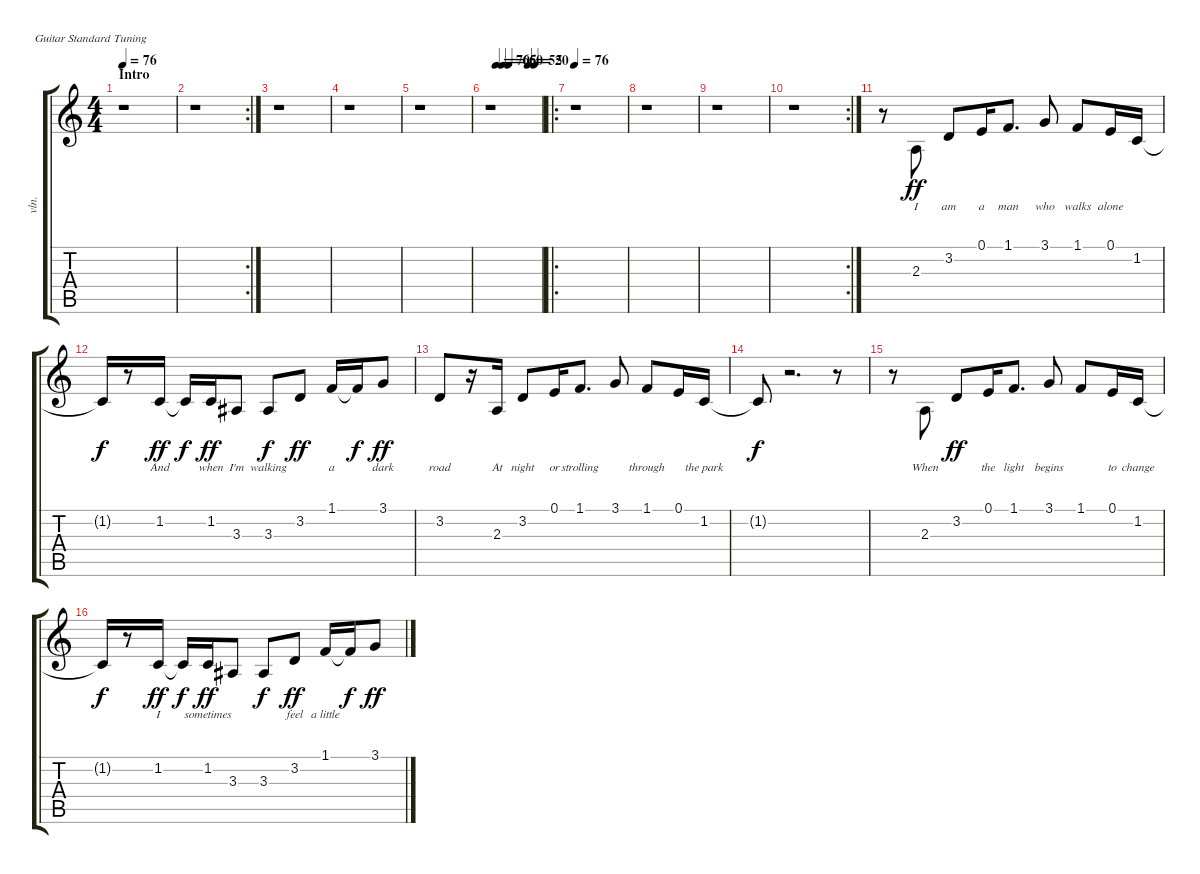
\defaultSystemsLayout 4
\bracketExtendMode groupsimilarinstruments
\otherSystemsTrackNameOrientation horizontal
\track ("Bruce Dickinson" "vln.") {instrument violin}
\staff {score tabs}
\tuning (E4 B3 G3 D3 A2 E2)
\ts (4 4)
\section ("" "Intro")
\tempo 76
\clef g2
\ks c
r.1{dy ff instrument violin beam Down} |
\rc 2
r.1{beam Down} |
r.1{beam Down} |
r.1{beam Down} |
r.1{beam Down} |
\tempo (70 0.125)
\tempo (65 0.25)
\tempo (60 0.375)
\tempo (55 0.75)
\tempo (20 0.875)
r.1{beam Down} |
\ro
\tempo 76
r.1{beam Down} |
r.1{beam Down} |
r.1{beam Down} |
\rc 2
r.1{beam Down} |
r.8{beam Down} 2.3.8{lyrics (0 "I") lyrics (1 "") lyrics (2 "") lyrics (3 "") lyrics (4 "") beam Up} 3.2.8{lyrics (0 "am") lyrics (1 "") lyrics (2 "") lyrics (3 "") lyrics (4 "") beam Up} 0.1.16{lyrics (0 "a") lyrics (1 "") lyrics (2 "") lyrics (3 "") lyrics (4 "") beam Up} 1.1.8{d lyrics (0 "man") lyrics (1 "") lyrics (2 "") lyrics (3 "") lyrics (4 "") beam Up} 3.1.8{lyrics (0 "who") lyrics (1 "") lyrics (2 "") lyrics (3 "") lyrics (4 "") beam Up} 1.1.8{lyrics (0 "walks") lyrics (1 "") lyrics (2 "") lyrics (3 "") lyrics (4 "") beam Up} 0.1.16{lyrics (0 "alone") lyrics (1 "") lyrics (2 "") lyrics (3 "") lyrics (4 "") beam Up} 1.2.16{beam Up} |
1.2{t}.16{dy f beam Up} r.8{beam Up} 1.2.16{lyrics (0 "And") lyrics (1 "") lyrics (2 "") lyrics (3 "") lyrics (4 "") dy ff beam Up} 1.2{t}.16{dy f beam Up} 1.2.16{lyrics (0 "when") lyrics (1 "") lyrics (2 "") lyrics (3 "") lyrics (4 "") dy ff beam Up} 3.3{acc #}.8{lyrics (0 "I'm") lyrics (1 "") lyrics (2 "") lyrics (3 "") lyrics (4 "") beam Up} 3.3{acc #}.8{lyrics (0 "walking") lyrics (1 "") lyrics (2 "") lyrics (3 "") lyrics (4 "") dy f beam Up} 3.2.8{lyrics (0 " ") lyrics (1 "") lyrics (2 "") lyrics (3 "") lyrics (4 "") dy ff beam Up} 1.1.16{lyrics (0 "a") lyrics (1 "") lyrics (2 "") lyrics (3 "") lyrics (4 "") beam Up} 1.1{t}.16{dy f beam Up} 3.1.8{lyrics (0 "dark") lyrics (1 "") lyrics (2 "") lyrics (3 "") lyrics (4 "") dy ff beam Up} |
3.2.8{lyrics (0 "road") lyrics (1 "") lyrics (2 "") lyrics (3 "") lyrics (4 "") beam Up} r.16{beam Up} 2.3.16{lyrics (0 "At") lyrics (1 "") lyrics (2 "") lyrics (3 "") lyrics (4 "") beam Up} 3.2.8{lyrics (0 "night") lyrics (1 "") lyrics (2 "") lyrics (3 "") lyrics (4 "") beam Up} 0.1.16{lyrics (0 "or") lyrics (1 "") lyrics (2 "") lyrics (3 "") lyrics (4 "") beam Up} 1.1.8{d lyrics (0 "strolling") lyrics (1 "") lyrics (2 "") lyrics (3 "") lyrics (4 "") beam Up} 3.1.8{lyrics (0 " ") lyrics (1 "") lyrics (2 "") lyrics (3 "") lyrics (4 "") beam Up} 1.1.8{lyrics (0 "through") lyrics (1 "") lyrics (2 "") lyrics (3 "") lyrics (4 "") beam Up} 0.1.16{lyrics (0 " ") lyrics (1 "") lyrics (2 "") lyrics (3 "") lyrics (4 "") beam Up} 1.2.16{lyrics (0 "the park") lyrics (1 "") lyrics (2 "") lyrics (3 "") lyrics (4 "") beam Up} |
1.2{t}.8{dy f beam Up} r.2{d beam Up} r.8{beam Up} |
r.8{beam Down} 2.3.8{lyrics (0 "When") lyrics (1 "") lyrics (2 "") lyrics (3 "") lyrics (4 "") beam Up} 3.2.8{lyrics (0 " ") lyrics (1 "") lyrics (2 "") lyrics (3 "") lyrics (4 "") dy ff beam Up} 0.1.16{lyrics (0 "the") lyrics (1 "") lyrics (2 "") lyrics (3 "") lyrics (4 "") beam Up} 1.1.8{d lyrics (0 "light") lyrics (1 "") lyrics (2 "") lyrics (3 "") lyrics (4 "") beam Up} 3.1.8{lyrics (0 "begins") lyrics (1 "") lyrics (2 "") lyrics (3 "") lyrics (4 "") beam Up} 1.1.8{lyrics (0 " ") lyrics (1 "") lyrics (2 "") lyrics (3 "") lyrics (4 "") beam Up} 0.1.16{lyrics (0 "to") lyrics (1 "") lyrics (2 "") lyrics (3 "") lyrics (4 "") beam Up} 1.2.16{lyrics (0 "change") lyrics (1 "") lyrics (2 "") lyrics (3 "") lyrics (4 "") beam Up} |
1.2{t}.16{dy f beam Up} r.8{beam Up} 1.2.16{lyrics (0 "I") lyrics (1 "") lyrics (2 "") lyrics (3 "") lyrics (4 "") dy ff beam Up} 1.2{t}.16{dy f beam Up} 1.2.16{lyrics (0 "sometimes") lyrics (1 "") lyrics (2 "") lyrics (3 "") lyrics (4 "") dy ff beam Up} 3.3{acc #}.8{lyrics (0 " ") lyrics (1 "") lyrics (2 "") lyrics (3 "") lyrics (4 "") beam Up} 3.3{acc #}.8{lyrics (0 " ") lyrics (1 "") lyrics (2 "") lyrics (3 "") lyrics (4 "") dy f beam Up} 3.2.8{lyrics (0 "feel") lyrics (1 "") lyrics (2 "") lyrics (3 "") lyrics (4 "") dy ff beam Up} 1.1.16{lyrics (0 "a little") lyrics (1 "") lyrics (2 "") lyrics (3 "") lyrics (4 "") beam Up} 1.1{t}.16{dy f beam Up} 3.1.8{lyrics (0 " ") lyrics (1 "") lyrics (2 "") lyrics (3 "") lyrics (4 "") dy ff beam Up}
